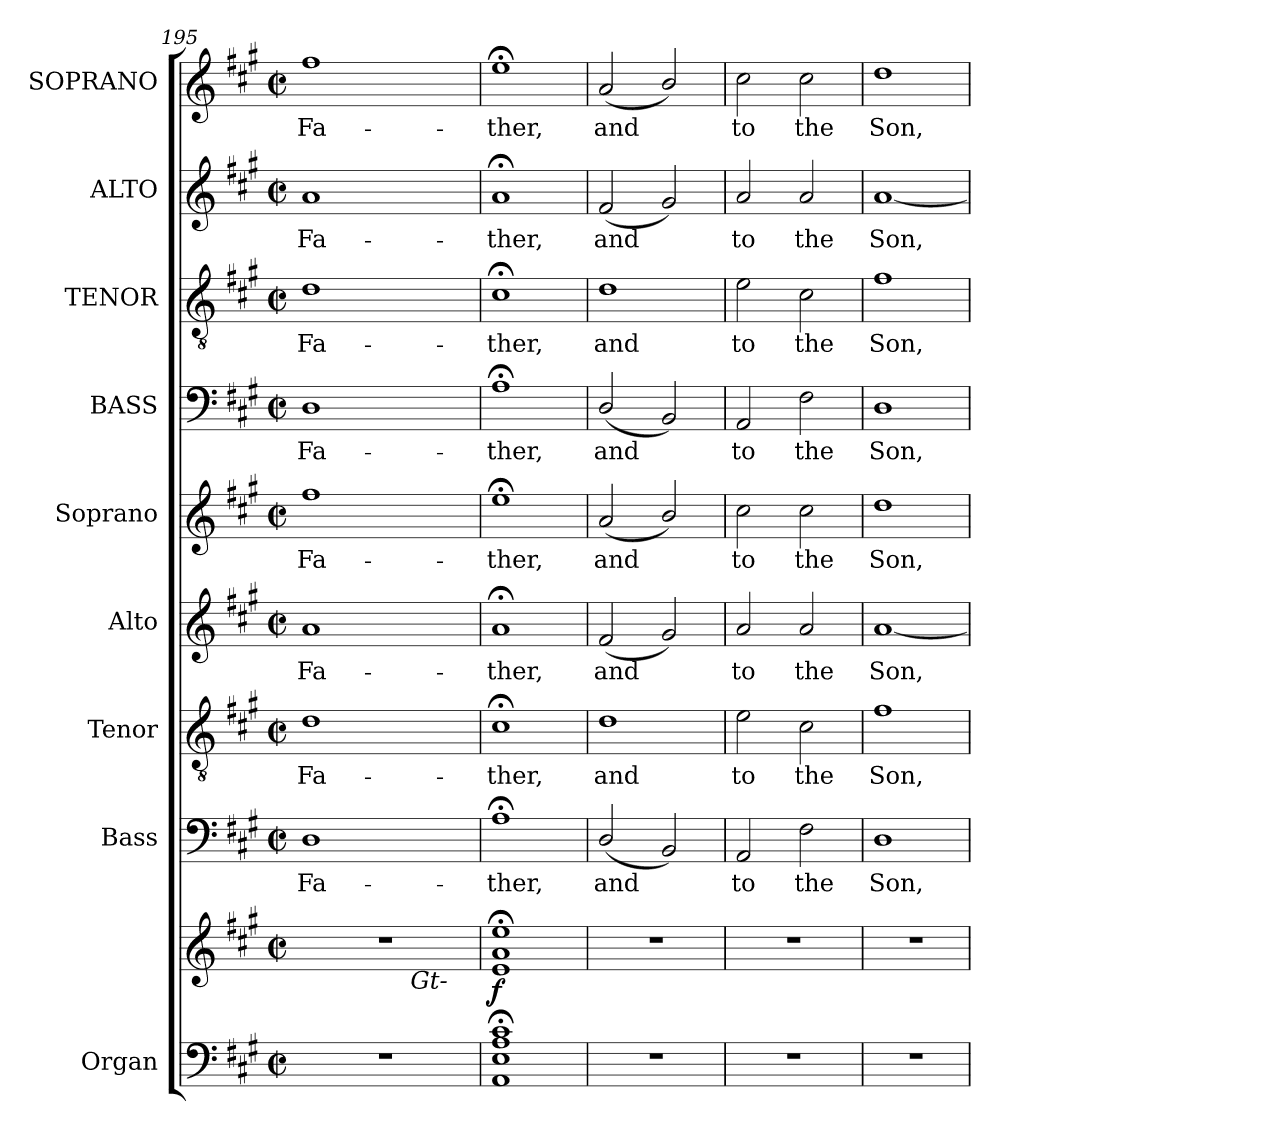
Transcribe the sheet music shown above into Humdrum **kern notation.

**kern	**kern	**dynam	**kern	**text	**kern	**text	**kern	**text	**kern	**text	**kern	**text	**kern	**text	**kern	**text	**kern	**text
*part9	*part9	*part9	*part8	*part8	*part7	*part7	*part6	*part6	*part5	*part5	*part4	*part4	*part3	*part3	*part2	*part2	*part1	*part1
*staff10	*staff9	*staff9/10	*staff8	*staff8	*staff7	*staff7	*staff6	*staff6	*staff5	*staff5	*staff4	*staff4	*staff3	*staff3	*staff2	*staff2	*staff1	*staff1
*I"Organ	*	*	*I"Bass	*	*I"Tenor	*	*I"Alto	*	*I"Soprano	*	*I"BASS	*	*I"TENOR	*	*I"ALTO	*	*I"SOPRANO	*
*I'Org.	*	*	*I'B.	*	*I'T.	*	*I'A.	*	*I'S.	*	*I'B.	*	*I'T.	*	*I'A.	*	*I'S.	*
*clefF4	*clefG2	*	*clefF4	*	*clefGv2	*	*clefG2	*	*clefG2	*	*clefF4	*	*clefGv2	*	*clefG2	*	*clefG2	*
*	*	*	*	*	*ITrd7c12	*	*	*	*	*	*	*	*ITrd7c12	*	*	*	*	*
*k[f#c#g#]	*k[f#c#g#]	*	*k[f#c#g#]	*	*k[f#c#g#]	*	*k[f#c#g#]	*	*k[f#c#g#]	*	*k[f#c#g#]	*	*k[f#c#g#]	*	*k[f#c#g#]	*	*k[f#c#g#]	*
*A:	*A:	*	*A:	*	*A:	*	*A:	*	*A:	*	*A:	*	*A:	*	*A:	*	*A:	*
*M2/2	*M2/2	*	*M2/2	*	*M2/2	*	*M2/2	*	*M2/2	*	*M2/2	*	*M2/2	*	*M2/2	*	*M2/2	*
*met(c|)	*met(c|)	*	*met(c|)	*	*met(c|)	*	*met(c|)	*	*met(c|)	*	*met(c|)	*	*met(c|)	*	*met(c|)	*	*met(c|)	*
=195	=195	=195	=195	=195	=195	=195	=195	=195	=195	=195	=195	=195	=195	=195	=195	=195	=195	=195
!	!	!	!	!LO:LY:b:color=#000000	!	!	!	!	!	!	!	!	!	!	!	!	!	!
!	!	!	!	!	!	!LO:LY:b:color=#000000	!	!	!	!	!	!	!	!	!	!	!	!
!	!	!	!	!	!	!	!	!LO:LY:b:color=#000000	!	!	!	!	!	!	!	!	!	!
!	!	!	!	!	!	!	!	!	!	!LO:LY:b:color=#000000	!	!	!	!	!	!	!	!
!	!	!	!	!	!	!	!	!	!	!	!	!LO:LY:b:color=#000000	!	!	!	!	!	!
!	!	!	!	!	!	!	!	!	!	!	!	!	!	!LO:LY:b:color=#000000	!	!	!	!
!	!	!	!	!	!	!	!	!	!	!	!	!	!	!	!	!LO:LY:b:color=#000000	!	!
!	!	!	!	!	!	!	!	!	!	!	!	!	!	!	!	!	!	!LO:LY:b:color=#000000
*	*^	*	*	*	*	*	*	*	*	*	*	*	*	*	*	*	*	*
1r	1r	2ryy	.	1Di	Fa-	1Di	Fa-	1ai	Fa-	1ff#i	Fa-	1Di	Fa-	1Di	Fa-	1ai	Fa-	1ff#i	Fa-
.	.	8ryy	.	.	.	.	.	.	.	.	.	.	.	.	.	.	.	.	.
.	.	32ryy	.	.	.	.	.	.	.	.	.	.	.	.	.	.	.	.	.
.	.	128.ryy	.	.	.	.	.	.	.	.	.	.	.	.	.	.	.	.	.
!	!	!LO:TX:b:i:t=Gt-	!	!	!	!	!	!	!	!	!	!	!	!	!	!	!	!	!
.	.	4ryy	.	.	.	.	.	.	.	.	.	.	.	.	.	.	.	.	.
.	.	16ryy	.	.	.	.	.	.	.	.	.	.	.	.	.	.	.	.	.
.	.	64ryy	.	.	.	.	.	.	.	.	.	.	.	.	.	.	.	.	.
.	.	256ryy	.	.	.	.	.	.	.	.	.	.	.	.	.	.	.	.	.
*	*v	*v	*	*	*	*	*	*	*	*	*	*	*	*	*	*	*	*	*
=196	=196	=196	=196	=196	=196	=196	=196	=196	=196	=196	=196	=196	=196	=196	=196	=196	=196	=196
*	*^	*	*	*	*	*	*	*	*	*	*	*	*	*	*	*	*	*
!	!	!	!	!	!LO:LY:b:color=#000000	!	!	!	!	!	!	!	!	!	!	!	!	!	!
*	*v	*v	*	*	*	*	*	*	*	*	*	*	*	*	*	*	*	*	*
*	*^	*	*	*	*	*	*	*	*	*	*	*	*	*	*	*	*	*
!	!	!	!	!	!	!	!LO:LY:b:color=#000000	!	!	!	!	!	!	!	!	!	!	!	!
*	*v	*v	*	*	*	*	*	*	*	*	*	*	*	*	*	*	*	*	*
*	*^	*	*	*	*	*	*	*	*	*	*	*	*	*	*	*	*	*
!	!	!	!	!	!	!	!	!	!LO:LY:b:color=#000000	!	!	!	!	!	!	!	!	!	!
*	*v	*v	*	*	*	*	*	*	*	*	*	*	*	*	*	*	*	*	*
*	*^	*	*	*	*	*	*	*	*	*	*	*	*	*	*	*	*	*
!	!	!	!	!	!	!	!	!	!	!	!LO:LY:b:color=#000000	!	!	!	!	!	!	!	!
*	*v	*v	*	*	*	*	*	*	*	*	*	*	*	*	*	*	*	*	*
*	*^	*	*	*	*	*	*	*	*	*	*	*	*	*	*	*	*	*
!	!	!	!	!	!	!	!	!	!	!	!	!	!LO:LY:b:color=#000000	!	!	!	!	!	!
*	*v	*v	*	*	*	*	*	*	*	*	*	*	*	*	*	*	*	*	*
*	*^	*	*	*	*	*	*	*	*	*	*	*	*	*	*	*	*	*
!	!	!	!	!	!	!	!	!	!	!	!	!	!	!	!LO:LY:b:color=#000000	!	!	!	!
*	*v	*v	*	*	*	*	*	*	*	*	*	*	*	*	*	*	*	*	*
*	*^	*	*	*	*	*	*	*	*	*	*	*	*	*	*	*	*	*
!	!	!	!	!	!	!	!	!	!	!	!	!	!	!	!	!	!LO:LY:b:color=#000000	!	!
*	*v	*v	*	*	*	*	*	*	*	*	*	*	*	*	*	*	*	*	*
*	*^	*	*	*	*	*	*	*	*	*	*	*	*	*	*	*	*	*
!	!	!	!	!	!	!	!	!	!	!	!	!	!	!	!	!	!	!	!LO:LY:b:color=#000000
*	*v	*v	*	*	*	*	*	*	*	*	*	*	*	*	*	*	*	*	*
1AAi; 1Ei; 1Ai; 1c#i;	1ei; 1ai; 1eei;	f	1A;i	-ther,	1C#;i	-ther,	1a;i	-ther,	1ee;i	-ther,	1A;i	-ther,	1C#;i	-ther,	1a;i	-ther,	1ee;i	-ther,
=197	=197	=197	=197	=197	=197	=197	=197	=197	=197	=197	=197	=197	=197	=197	=197	=197	=197	=197
!	!	!	!	!LO:LY:b:color=#000000	!	!	!	!	!	!	!	!	!	!	!	!	!	!
!	!	!	!	!	!	!LO:LY:b:color=#000000	!	!	!	!	!	!	!	!	!	!	!	!
!	!	!	!	!	!	!	!	!LO:LY:b:color=#000000	!	!	!	!	!	!	!	!	!	!
!	!	!	!	!	!	!	!	!	!	!LO:LY:b:color=#000000	!	!	!	!	!	!	!	!
!	!	!	!	!	!	!	!	!	!	!	!	!LO:LY:b:color=#000000	!	!	!	!	!	!
!	!	!	!	!	!	!	!	!	!	!	!	!	!	!LO:LY:b:color=#000000	!	!	!	!
!	!	!	!	!	!	!	!	!	!	!	!	!	!	!	!	!LO:LY:b:color=#000000	!	!
!	!	!	!	!	!	!	!	!	!	!	!	!	!	!	!	!	!	!LO:LY:b:color=#000000
1r	1r	.	(2Di/	and	1Di	and	(2f#i/	and	(2ai/	and	(2Di/	and	1Di	and	(2f#i/	and	(2ai/	and
.	.	.	2BBi/)	.	.	.	2g#i/)	.	2bi/)	.	2BBi/)	.	.	.	2g#i/)	.	2bi/)	.
=198	=198	=198	=198	=198	=198	=198	=198	=198	=198	=198	=198	=198	=198	=198	=198	=198	=198	=198
!	!	!	!	!LO:LY:b:color=#000000	!	!	!	!	!	!	!	!	!	!	!	!	!	!
!	!	!	!	!	!	!LO:LY:b:color=#000000	!	!	!	!	!	!	!	!	!	!	!	!
!	!	!	!	!	!	!	!	!LO:LY:b:color=#000000	!	!	!	!	!	!	!	!	!	!
!	!	!	!	!	!	!	!	!	!	!LO:LY:b:color=#000000	!	!	!	!	!	!	!	!
!	!	!	!	!	!	!	!	!	!	!	!	!LO:LY:b:color=#000000	!	!	!	!	!	!
!	!	!	!	!	!	!	!	!	!	!	!	!	!	!LO:LY:b:color=#000000	!	!	!	!
!	!	!	!	!	!	!	!	!	!	!	!	!	!	!	!	!LO:LY:b:color=#000000	!	!
!	!	!	!	!	!	!	!	!	!	!	!	!	!	!	!	!	!	!LO:LY:b:color=#000000
1r	1r	.	2AAi/	to	2Ei\	to	2ai/	to	2cc#i\	to	2AAi/	to	2Ei\	to	2ai/	to	2cc#i\	to
!	!	!	!	!LO:LY:b:color=#000000	!	!	!	!	!	!	!	!	!	!	!	!	!	!
!	!	!	!	!	!	!LO:LY:b:color=#000000	!	!	!	!	!	!	!	!	!	!	!	!
!	!	!	!	!	!	!	!	!LO:LY:b:color=#000000	!	!	!	!	!	!	!	!	!	!
!	!	!	!	!	!	!	!	!	!	!LO:LY:b:color=#000000	!	!	!	!	!	!	!	!
!	!	!	!	!	!	!	!	!	!	!	!	!LO:LY:b:color=#000000	!	!	!	!	!	!
!	!	!	!	!	!	!	!	!	!	!	!	!	!	!LO:LY:b:color=#000000	!	!	!	!
!	!	!	!	!	!	!	!	!	!	!	!	!	!	!	!	!LO:LY:b:color=#000000	!	!
!	!	!	!	!	!	!	!	!	!	!	!	!	!	!	!	!	!	!LO:LY:b:color=#000000
.	.	.	2F#i\	the	2C#i\	the	2ai/	the	2cc#i\	the	2F#i\	the	2C#i\	the	2ai/	the	2cc#i\	the
=199	=199	=199	=199	=199	=199	=199	=199	=199	=199	=199	=199	=199	=199	=199	=199	=199	=199	=199
!	!	!	!	!LO:LY:b:color=#000000	!	!	!	!	!	!	!	!	!	!	!	!	!	!
!	!	!	!	!	!	!LO:LY:b:color=#000000	!	!	!	!	!	!	!	!	!	!	!	!
!	!	!	!	!	!	!	!	!LO:LY:b:color=#000000	!	!	!	!	!	!	!	!	!	!
!	!	!	!	!	!	!	!	!	!	!LO:LY:b:color=#000000	!	!	!	!	!	!	!	!
!	!	!	!	!	!	!	!	!	!	!	!	!LO:LY:b:color=#000000	!	!	!	!	!	!
!	!	!	!	!	!	!	!	!	!	!	!	!	!	!LO:LY:b:color=#000000	!	!	!	!
!	!	!	!	!	!	!	!	!	!	!	!	!	!	!	!	!LO:LY:b:color=#000000	!	!
!	!	!	!	!	!	!	!	!	!	!	!	!	!	!	!	!	!	!LO:LY:b:color=#000000
1r	1r	.	1Di	Son,	1F#i	Son,	[1ai	Son,	1ddi	Son,	1Di	Son,	1F#i	Son,	[1ai	Son,	1ddi	Son,
=	=	=	=	=	=	=	=	=	=	=	=	=	=	=	=	=	=	=
*-	*-	*-	*-	*-	*-	*-	*-	*-	*-	*-	*-	*-	*-	*-	*-	*-	*-	*-
